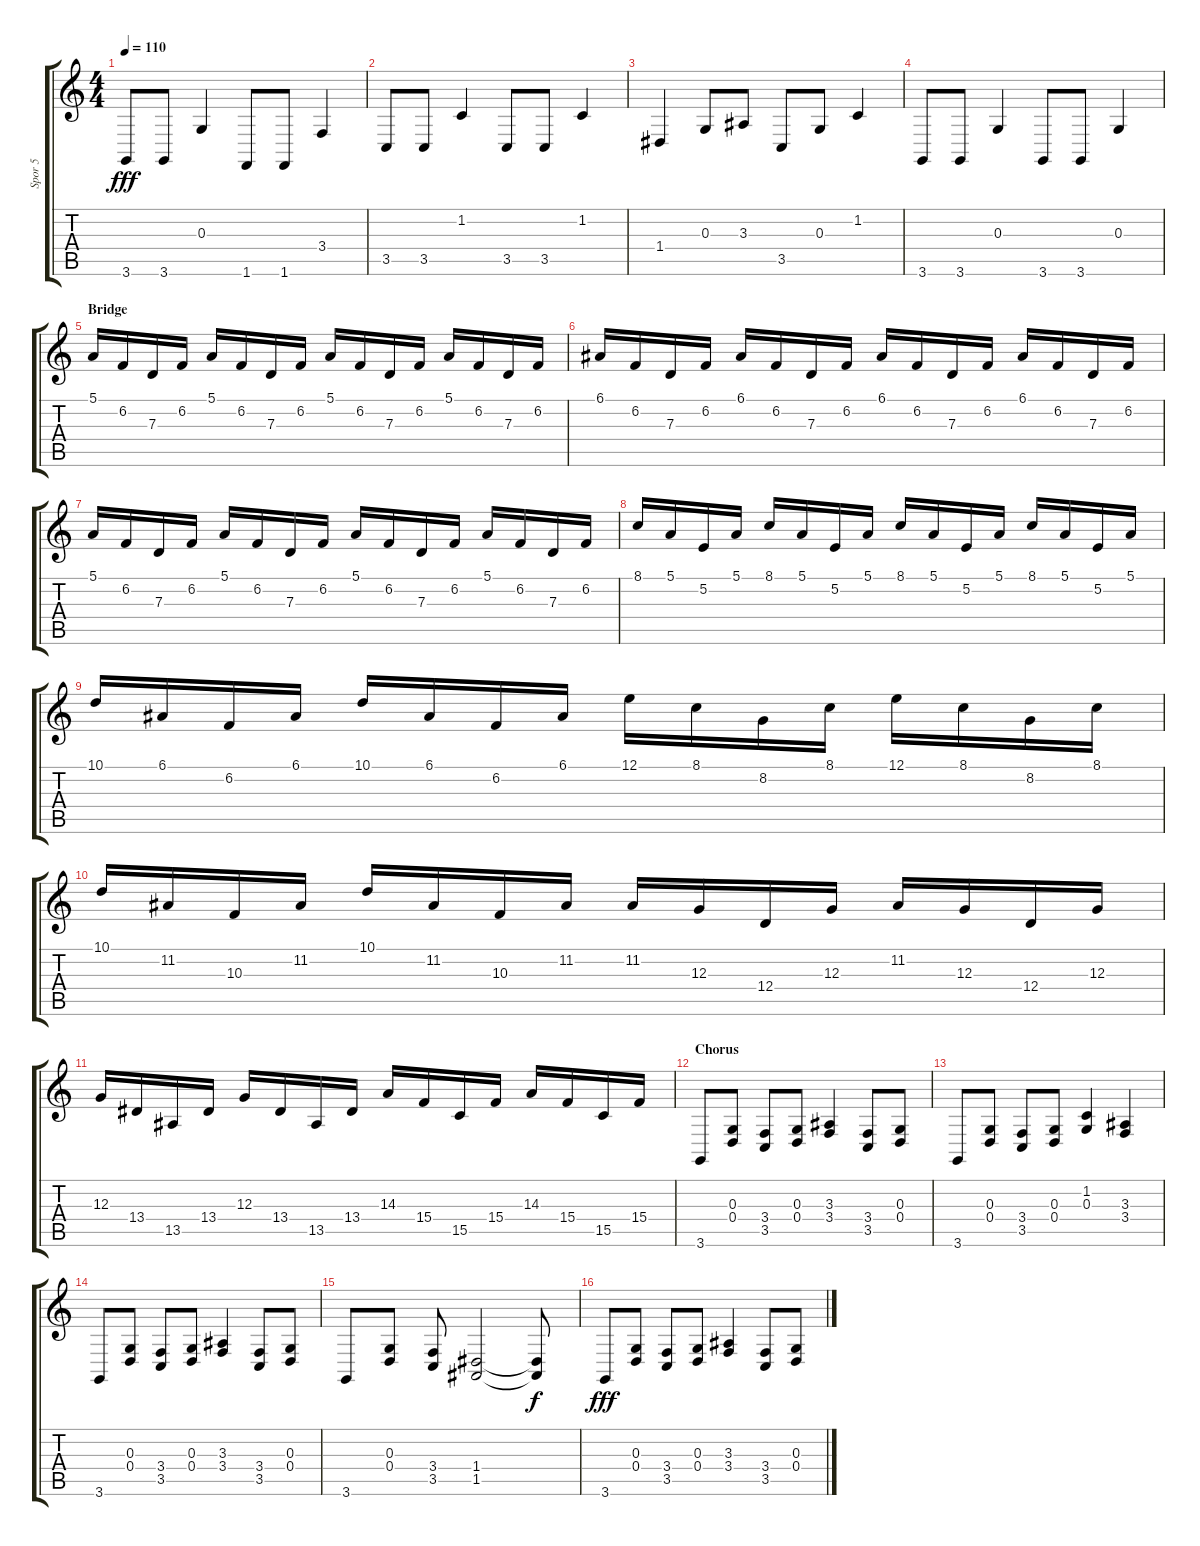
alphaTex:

\track ("Spor 5" "Spor 5") {mute instrument drawbarorgan}
\staff {score tabs}
\tuning (E4 B3 G3 D3 A2 E2) {hide}
\ts (4 4)
\tempo 110
\clef g2
\ks c
3.6.8{dy fff} 3.6.8 0.3.4 1.6.8 1.6.8 3.4.4 |
3.5.8 3.5.8 1.2.4 3.5.8 3.5.8 1.2.4 |
1.4.4 0.3.8 3.3.8 3.5.8 0.3.8 1.2.4 |
3.6.8 3.6.8 0.3.4 3.6.8 3.6.8 0.3.4 |
\section ("" "Bridge")
5.1.16 6.2.16 7.3.16 6.2.16 5.1.16 6.2.16 7.3.16 6.2.16 5.1.16 6.2.16 7.3.16 6.2.16 5.1.16 6.2.16 7.3.16 6.2.16 |
6.1.16 6.2.16 7.3.16 6.2.16 6.1.16 6.2.16 7.3.16 6.2.16 6.1.16 6.2.16 7.3.16 6.2.16 6.1.16 6.2.16 7.3.16 6.2.16 |
5.1.16 6.2.16 7.3.16 6.2.16 5.1.16 6.2.16 7.3.16 6.2.16 5.1.16 6.2.16 7.3.16 6.2.16 5.1.16 6.2.16 7.3.16 6.2.16 |
8.1.16 5.1.16 5.2.16 5.1.16 8.1.16 5.1.16 5.2.16 5.1.16 8.1.16 5.1.16 5.2.16 5.1.16 8.1.16 5.1.16 5.2.16 5.1.16 |
10.1.16 6.1.16 6.2.16 6.1.16 10.1.16 6.1.16 6.2.16 6.1.16 12.1.16 8.1.16 8.2.16 8.1.16 12.1.16 8.1.16 8.2.16 8.1.16 |
10.1.16 11.2.16 10.3.16 11.2.16 10.1.16 11.2.16 10.3.16 11.2.16 11.2.16 12.3.16 12.4.16 12.3.16 11.2.16 12.3.16 12.4.16 12.3.16 |
12.3.16 13.4.16 13.5.16 13.4.16 12.3.16 13.4.16 13.5.16 13.4.16 14.3.16 15.4.16 15.5.16 15.4.16 14.3.16 15.4.16 15.5.16 15.4.16 |
\section ("" "Chorus")
3.6.8 (0.3 0.4).8 (3.4 3.5).8 (0.3 0.4).8 (3.3 3.4).4 (3.4 3.5).8 (0.3 0.4).8 |
3.6.8 (0.3 0.4).8 (3.4 3.5).8 (0.3 0.4).8 (1.2 0.3).4 (3.3 3.4).4 |
3.6.8 (0.3 0.4).8 (3.4 3.5).8 (0.3 0.4).8 (3.3 3.4).4 (3.4 3.5).8 (0.3 0.4).8 |
3.6.8 (0.3 0.4).8 (3.4 3.5).8 (1.4 1.5).2 (1.4{t} 1.5{t}).8{dy f} |
3.6.8{dy fff} (0.3 0.4).8 (3.4 3.5).8 (0.3 0.4).8 (3.3 3.4).4 (3.4 3.5).8 (0.3 0.4).8
